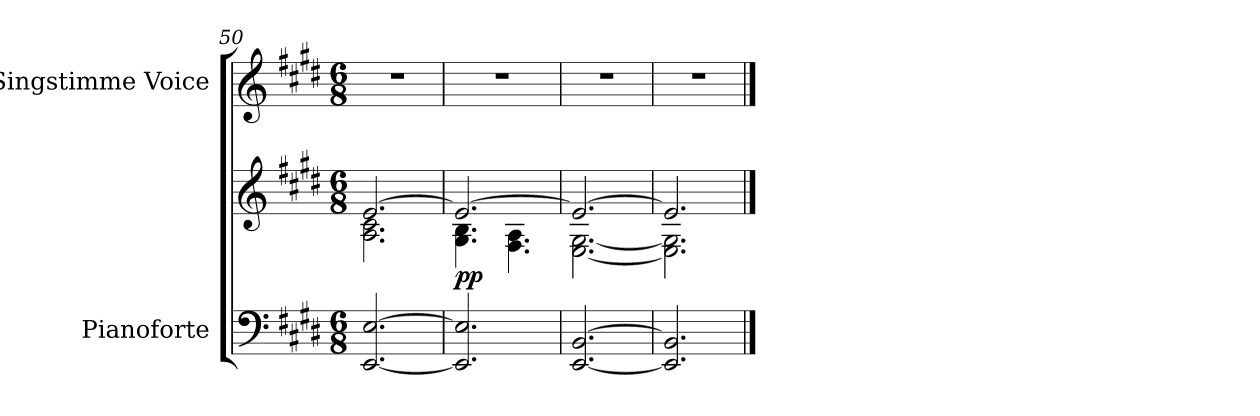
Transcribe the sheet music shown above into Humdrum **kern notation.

**kern	**kern	**dynam	**kern
*part2	*part2	*part2	*part1
*staff3	*staff2	*staff2/3	*staff1
*I"Pianoforte	*	*	*I"Singstimme Voice
*I'Pno	*	*	*
*clefF4	*clefG2	*	*clefG2
*k[f#c#g#d#]	*k[f#c#g#d#]	*	*k[f#c#g#d#]
*M6/8	*M6/8	*	*M6/8
=50	=50	=50	=50
*	*^	*	*
[2.EE/ [2.E/	[2.e/	2.A\ 2.c#\	.	2.r
=51	=51	=51	=51	=51
!	!	!	!LO:DY:b	!
2.EE/] 2.E/]	2.e/_	4.G#\ 4.B\	pp	2.r
.	.	4.F#\ 4.A\	.	.
=52	=52	=52	=52	=52
[2.EE/ [2.BB/	2.e/_	[2.E\ [2.G#\	.	2.r
=53	=53	=53	=53	=53
2.EE/] 2.BB/]	2.e/]	2.E\] 2.G#\]	.	2.r
*	*v	*v	*	*
==	==	==	==
*-	*-	*-	*-
